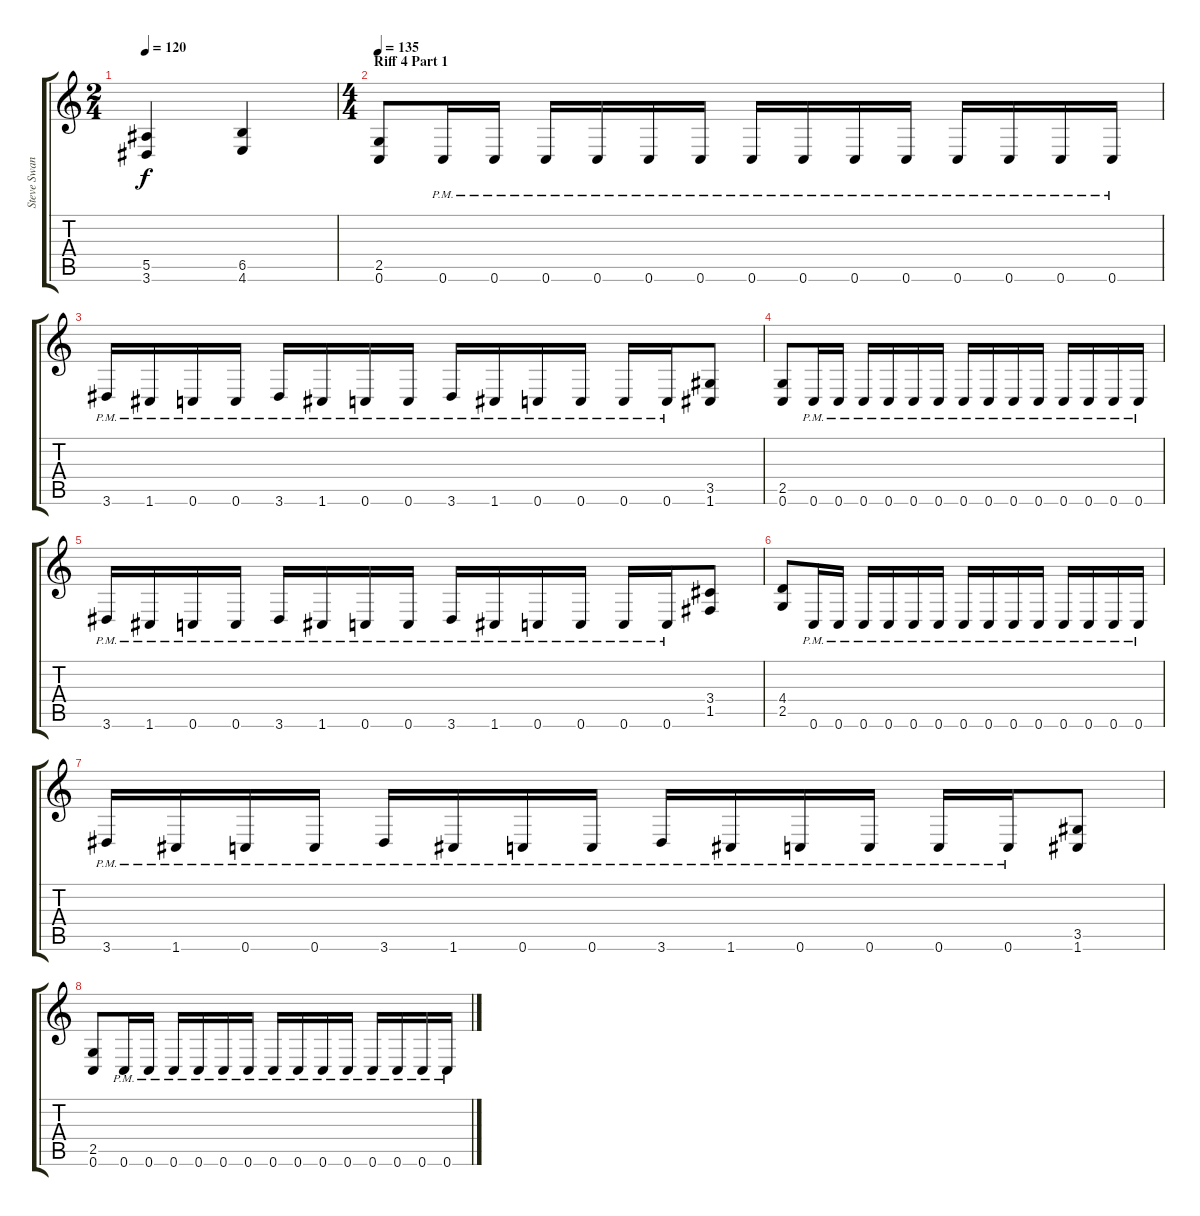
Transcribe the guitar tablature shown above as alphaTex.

\track ("Steve Swanson (Rhytm Guitar)" "Steve Swan") {instrument distortionguitar}
\staff {score tabs}
\tuning (C4 G3 Eb3 Bb2 F2 C2) {hide}
\ts (2 4)
\tempo 120
\clef g2
\ks c
(5.5 3.6).4{dy f} (6.5 4.6).4 |
\ts (4 4)
\section ("" "Riff 4 Part 1")
\tempo 135
(2.5 0.6).8 0.6{pm}.16 0.6{pm}.16 0.6{pm}.16 0.6{pm}.16 0.6{pm}.16 0.6{pm}.16 0.6{pm}.16 0.6{pm}.16 0.6{pm}.16 0.6{pm}.16 0.6{pm}.16 0.6{pm}.16 0.6{pm}.16 0.6{pm}.16 |
3.6{pm}.16 1.6{pm}.16 0.6{pm}.16 0.6{pm}.16 3.6{pm}.16 1.6{pm}.16 0.6{pm}.16 0.6{pm}.16 3.6{pm}.16 1.6{pm}.16 0.6{pm}.16 0.6{pm}.16 0.6{pm}.16 0.6{pm}.16 (3.5 1.6).8 |
(2.5 0.6).8 0.6{pm}.16 0.6{pm}.16 0.6{pm}.16 0.6{pm}.16 0.6{pm}.16 0.6{pm}.16 0.6{pm}.16 0.6{pm}.16 0.6{pm}.16 0.6{pm}.16 0.6{pm}.16 0.6{pm}.16 0.6{pm}.16 0.6{pm}.16 |
3.6{pm}.16 1.6{pm}.16 0.6{pm}.16 0.6{pm}.16 3.6{pm}.16 1.6{pm}.16 0.6{pm}.16 0.6{pm}.16 3.6{pm}.16 1.6{pm}.16 0.6{pm}.16 0.6{pm}.16 0.6{pm}.16 0.6{pm}.16 (3.4 1.5).8 |
(4.4 2.5).8 0.6{pm}.16 0.6{pm}.16 0.6{pm}.16 0.6{pm}.16 0.6{pm}.16 0.6{pm}.16 0.6{pm}.16 0.6{pm}.16 0.6{pm}.16 0.6{pm}.16 0.6{pm}.16 0.6{pm}.16 0.6{pm}.16 0.6{pm}.16 |
3.6{pm}.16 1.6{pm}.16 0.6{pm}.16 0.6{pm}.16 3.6{pm}.16 1.6{pm}.16 0.6{pm}.16 0.6{pm}.16 3.6{pm}.16 1.6{pm}.16 0.6{pm}.16 0.6{pm}.16 0.6{pm}.16 0.6{pm}.16 (3.5 1.6).8 |
(2.5 0.6).8 0.6{pm}.16 0.6{pm}.16 0.6{pm}.16 0.6{pm}.16 0.6{pm}.16 0.6{pm}.16 0.6{pm}.16 0.6{pm}.16 0.6{pm}.16 0.6{pm}.16 0.6{pm}.16 0.6{pm}.16 0.6{pm}.16 0.6{pm}.16
